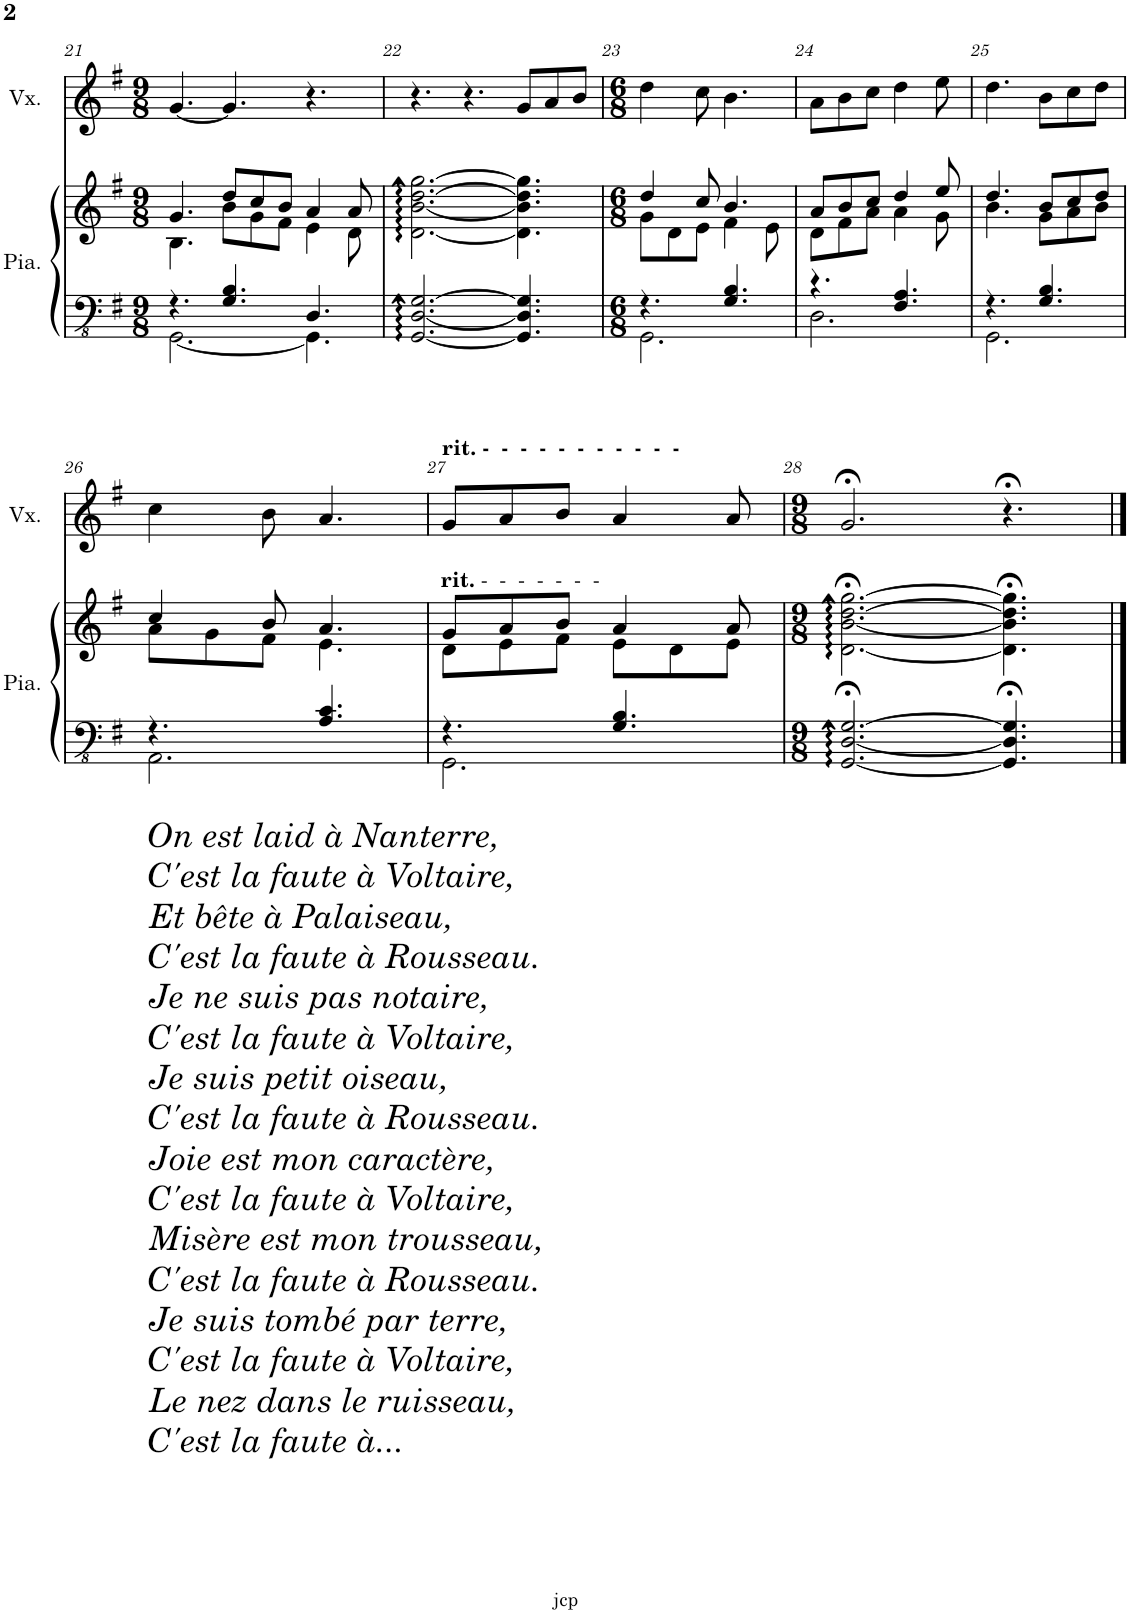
**kern	**kern	**kern
*part2	*part2	*part1
*staff3	*staff2	*staff1
*I"Piano	*	*I"Voix
*I'Pia.	*	*I'Vx.
!!LO:PB:g=z
*clefFv4	*clefG2	*clefG2
*k[f#]	*k[f#]	*k[f#]
*M9/8	*M9/8	*M9/8
=21	=21	=21
*^	*^	*
4.r	[2.GGG\	4.g/	4.B\	[4.g/
4.GG/ 4.BB/	.	8dd/L	8b\L	4.g/]
.	.	8cc/	8g\	.
.	.	8b/J	8f#\J	.
4.DD/	4.GGG\]	4a/	4e\	4.r
.	.	8a/	8d\	.
*v	*v	*	*	*
*	*v	*v	*
=22	=22	=22
[2.GGG/ [2.DD/ [2.GG/	[2.d\ [2.b\ [2.dd\ [2.gg\	4.r
.	.	4.r
4.GGG/] 4.DD/] 4.GG/]	4.d\] 4.b\] 4.dd\] 4.gg\]	8g/L
.	.	8a/
.	.	8b/J
=23	=23	=23
*M6/8	*M6/8	*M6/8
*^	*^	*
4.r	2.GGG\	4dd/	8g\L	4dd\
.	.	.	8d\	.
.	.	8cc/	8e\J	8cc\
4.GG/ 4.BB/	.	4.b/	4f#\	4.b\
.	.	.	8e\	.
=24	=24	=24	=24	=24
4.r	2.DD\	8a/L	8d\L	8a\L
.	.	8b/	8f#\	8b\
.	.	8cc/J	8a\J	8cc\J
4.FF#/ 4.AA/	.	4dd/	4a\	4dd\
.	.	8ee/	8g\	8ee\
=25	=25	=25	=25	=25
4.r	2.GGG\	4.dd/	4.b\	4.dd\
4.GG/ 4.BB/	.	8b/L	8g\L	8b\L
.	.	8cc/	8a\	8cc\
.	.	8dd/J	8b\J	8dd\J
!!LO:LB:g=z
=26	=26	=26	=26	=26
!LO:TX:b:i:t=On est laid à Nanterre,	!	!	!	!
!LO:TX:b:t=C'est la faute à Voltaire,	!	!	!	!
!LO:TX:b:t=Et bête à Palaiseau,	!	!	!	!
!LO:TX:b:t=C'est la faute à Rousseau.	!	!	!	!
!LO:TX:b:t=Je ne suis pas notaire,	!	!	!	!
!LO:TX:b:t=C'est la faute à Voltaire,	!	!	!	!
!LO:TX:b:t=Je suis petit oiseau,	!	!	!	!
!LO:TX:b:t=C'est la faute à Rousseau.	!	!	!	!
!LO:TX:b:t=Joie est mon caractère,	!	!	!	!
!LO:TX:b:t=C'est la faute à Voltaire,	!	!	!	!
!LO:TX:b:t=Misère est mon trousseau,	!	!	!	!
!LO:TX:b:t=C'est la faute à Rousseau.	!	!	!	!
!LO:TX:b:t=Je suis tombé par terre,	!	!	!	!
!LO:TX:b:t=C'est la faute à Voltaire,	!	!	!	!
!LO:TX:b:t=Le nez dans le ruisseau,	!	!	!	!
!LO:TX:b:t=C'est la faute à...	!	!	!	!
4.r	2.AAA\	4cc/	8a\L	4cc\
.	.	.	8g\	.
.	.	8b/	8f#\J	8b\
4.AA/ 4.C/	.	4.a/	4.e\	4.a/
=27	=27	=27	=27	=27
!	!	!	!	!LO:TX:a:B:t=rit. -  -  -  -  -  -  -  -  -  -  -
!	!	!LO:TX:a:B:t=rit.	!	!
!	!	!LO:TX:a:t=-  -  -  -  -  -  -	!	!
4.r	2.GGG\	8g/L	8d\L	8g/L
.	.	8a/	8e\	8a/
.	.	8b/J	8f#\J	8b/J
4.GG/ 4.BB/	.	4a/	8e\L	4a/
.	.	.	8d\	.
.	.	8a/	8e\J	8a/
*v	*v	*	*	*
*	*v	*v	*
=28	=28	=28
*M9/8	*M9/8	*M9/8
[2.GGG/;< [2.DD/;< [2.GG/;<	[2.d\;< [2.b\;< [2.dd\;< [2.gg\;<	2.g;</
4.GGG/];< 4.DD/];< 4.GG/];<	4.d\];< 4.b\];< 4.dd\];< 4.gg\];<	4.r;<
==	==	==
*-	*-	*-
